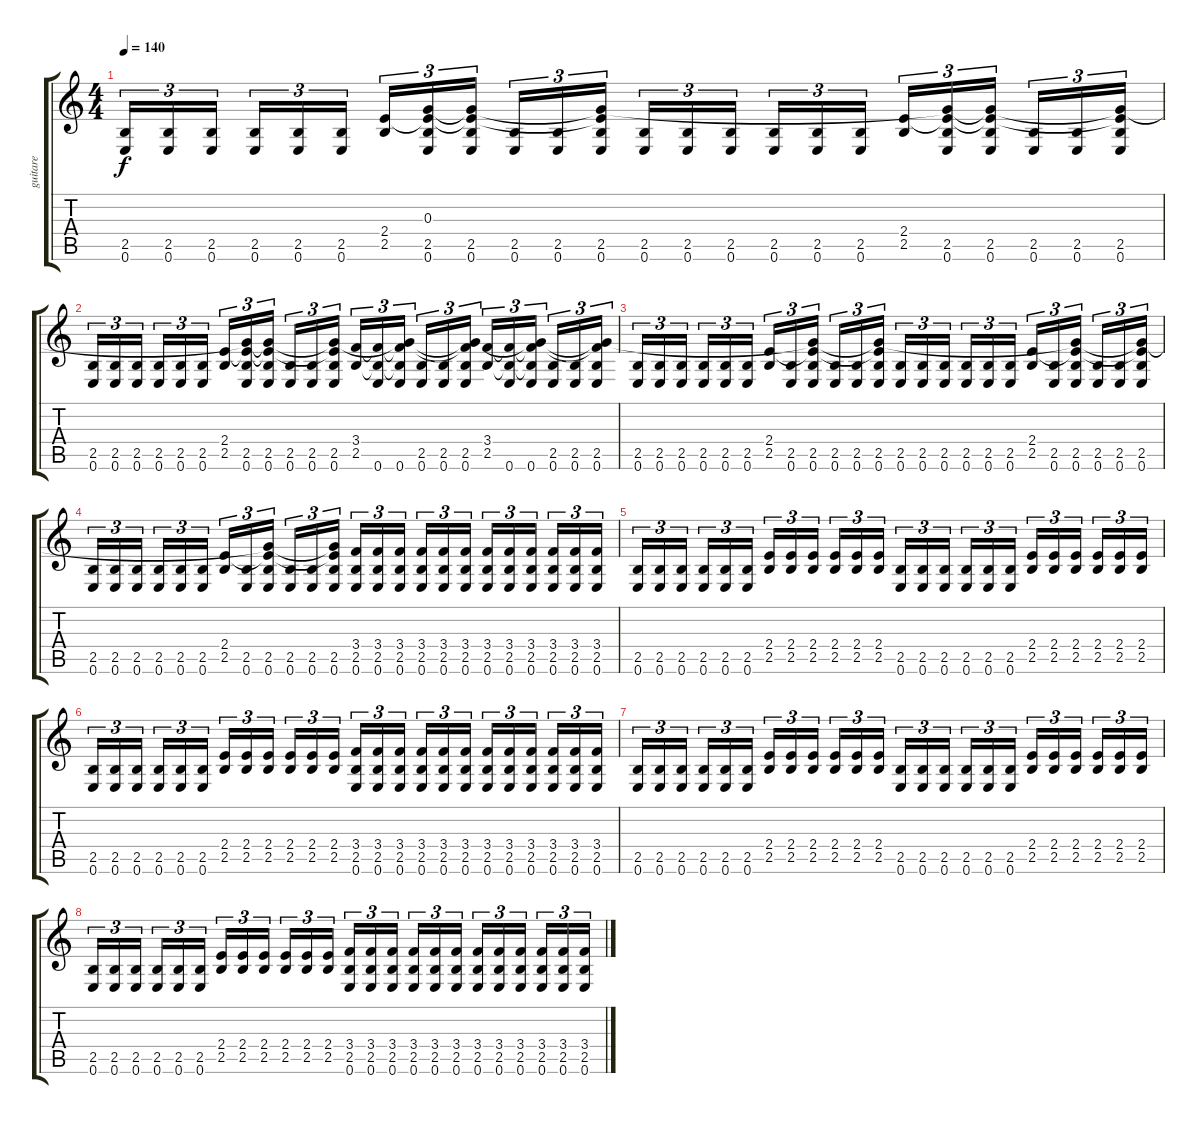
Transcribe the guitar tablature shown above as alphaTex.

\track ("guitare" "guitare") {instrument distortionguitar}
\staff {score tabs}
\tuning (E4 B3 G3 D3 A2 E2) {hide}
\ts (4 4)
\tempo 140
\clef g2
\ks c
(2.5 0.6).16{tu (3 2) dy f} (2.5 0.6).16{tu (3 2)} (2.5 0.6).16{tu (3 2)} (2.5 0.6).16{tu (3 2)} (2.5 0.6).16{tu (3 2)} (2.5 0.6).16{tu (3 2)} (2.4 2.5).16{tu (3 2)} (0.3 2.4{t} 2.5 0.6).16{tu (3 2)} (0.3{t} 2.4{t} 2.5 0.6).16{tu (3 2)} (2.5 0.6).16{tu (3 2)} (2.5 0.6).16{tu (3 2)} (0.3{t} 2.4{t} 2.5 0.6).16{tu (3 2)} (2.5 0.6).16{tu (3 2)} (2.5 0.6).16{tu (3 2)} (2.5 0.6).16{tu (3 2)} (2.5 0.6).16{tu (3 2)} (2.5 0.6).16{tu (3 2)} (2.5 0.6).16{tu (3 2)} (2.4 2.5).16{tu (3 2)} (0.3{t} 2.4{t} 2.5 0.6).16{tu (3 2)} (0.3{t} 2.4{t} 2.5 0.6).16{tu (3 2)} (2.5 0.6).16{tu (3 2)} (2.5 0.6).16{tu (3 2)} (0.3{t} 2.4{t} 2.5 0.6).16{tu (3 2)} |
(2.5 0.6).16{tu (3 2)} (2.5 0.6).16{tu (3 2)} (2.5 0.6).16{tu (3 2)} (2.5 0.6).16{tu (3 2)} (2.5 0.6).16{tu (3 2)} (2.5 0.6).16{tu (3 2)} (2.4 2.5).16{tu (3 2)} (0.3{t} 2.4{t} 2.5 0.6).16{tu (3 2)} (0.3{t} 2.4{t} 2.5 0.6).16{tu (3 2)} (2.5 0.6).16{tu (3 2)} (2.5 0.6).16{tu (3 2)} (0.3{t} 2.4{t} 2.5 0.6).16{tu (3 2)} (3.4 2.5).16{tu (3 2)} (3.4{t} 2.5{t} 0.6).16{tu (3 2)} (0.3{t} 3.4{t} 2.5{t} 0.6).16{tu (3 2)} (2.5 0.6).16{tu (3 2)} (2.5 0.6).16{tu (3 2)} (0.3{t} 3.4{t} 2.5 0.6).16{tu (3 2)} (3.4 2.5).16{tu (3 2)} (3.4{t} 2.5{t} 0.6).16{tu (3 2)} (0.3{t} 3.4{t} 2.5{t} 0.6).16{tu (3 2)} (2.5 0.6).16{tu (3 2)} (2.5 0.6).16{tu (3 2)} (0.3{t} 3.4{t} 2.5 0.6).16{tu (3 2)} |
(2.5 0.6).16{tu (3 2)} (2.5 0.6).16{tu (3 2)} (2.5 0.6).16{tu (3 2)} (2.5 0.6).16{tu (3 2)} (2.5 0.6).16{tu (3 2)} (2.5 0.6).16{tu (3 2)} (2.4 2.5).16{tu (3 2)} (2.5 0.6).16{tu (3 2)} (0.3{t} 2.4{t} 2.5 0.6).16{tu (3 2)} (2.5 0.6).16{tu (3 2)} (2.5 0.6).16{tu (3 2)} (0.3{t} 2.4{t} 2.5 0.6).16{tu (3 2)} (2.5 0.6).16{tu (3 2)} (2.5 0.6).16{tu (3 2)} (2.5 0.6).16{tu (3 2)} (2.5 0.6).16{tu (3 2)} (2.5 0.6).16{tu (3 2)} (2.5 0.6).16{tu (3 2)} (2.4 2.5).16{tu (3 2)} (2.5 0.6).16{tu (3 2)} (0.3{t} 2.4{t} 2.5 0.6).16{tu (3 2)} (2.5 0.6).16{tu (3 2)} (2.5 0.6).16{tu (3 2)} (0.3{t} 2.4{t} 2.5 0.6).16{tu (3 2)} |
(2.5 0.6).16{tu (3 2)} (2.5 0.6).16{tu (3 2)} (2.5 0.6).16{tu (3 2)} (2.5 0.6).16{tu (3 2)} (2.5 0.6).16{tu (3 2)} (2.5 0.6).16{tu (3 2)} (2.4 2.5).16{tu (3 2)} (2.5 0.6).16{tu (3 2)} (0.3{t} 2.4{t} 2.5 0.6).16{tu (3 2)} (2.5 0.6).16{tu (3 2)} (2.5 0.6).16{tu (3 2)} (0.3{t} 2.4{t} 2.5 0.6).16{tu (3 2)} (3.4 2.5 0.6).16{tu (3 2)} (3.4 2.5 0.6).16{tu (3 2)} (3.4 2.5 0.6).16{tu (3 2)} (3.4 2.5 0.6).16{tu (3 2)} (3.4 2.5 0.6).16{tu (3 2)} (3.4 2.5 0.6).16{tu (3 2)} (3.4 2.5 0.6).16{tu (3 2)} (3.4 2.5 0.6).16{tu (3 2)} (3.4 2.5 0.6).16{tu (3 2)} (3.4 2.5 0.6).16{tu (3 2)} (3.4 2.5 0.6).16{tu (3 2)} (3.4 2.5 0.6).16{tu (3 2)} |
(2.5 0.6).16{tu (3 2)} (2.5 0.6).16{tu (3 2)} (2.5 0.6).16{tu (3 2)} (2.5 0.6).16{tu (3 2)} (2.5 0.6).16{tu (3 2)} (2.5 0.6).16{tu (3 2)} (2.4 2.5).16{tu (3 2)} (2.4 2.5).16{tu (3 2)} (2.4 2.5).16{tu (3 2)} (2.4 2.5).16{tu (3 2)} (2.4 2.5).16{tu (3 2)} (2.4 2.5).16{tu (3 2)} (2.5 0.6).16{tu (3 2)} (2.5 0.6).16{tu (3 2)} (2.5 0.6).16{tu (3 2)} (2.5 0.6).16{tu (3 2)} (2.5 0.6).16{tu (3 2)} (2.5 0.6).16{tu (3 2)} (2.4 2.5).16{tu (3 2)} (2.4 2.5).16{tu (3 2)} (2.4 2.5).16{tu (3 2)} (2.4 2.5).16{tu (3 2)} (2.4 2.5).16{tu (3 2)} (2.4 2.5).16{tu (3 2)} |
(2.5 0.6).16{tu (3 2)} (2.5 0.6).16{tu (3 2)} (2.5 0.6).16{tu (3 2)} (2.5 0.6).16{tu (3 2)} (2.5 0.6).16{tu (3 2)} (2.5 0.6).16{tu (3 2)} (2.4 2.5).16{tu (3 2)} (2.4 2.5).16{tu (3 2)} (2.4 2.5).16{tu (3 2)} (2.4 2.5).16{tu (3 2)} (2.4 2.5).16{tu (3 2)} (2.4 2.5).16{tu (3 2)} (3.4 2.5 0.6).16{tu (3 2)} (3.4 2.5 0.6).16{tu (3 2)} (3.4 2.5 0.6).16{tu (3 2)} (3.4 2.5 0.6).16{tu (3 2)} (3.4 2.5 0.6).16{tu (3 2)} (3.4 2.5 0.6).16{tu (3 2)} (3.4 2.5 0.6).16{tu (3 2)} (3.4 2.5 0.6).16{tu (3 2)} (3.4 2.5 0.6).16{tu (3 2)} (3.4 2.5 0.6).16{tu (3 2)} (3.4 2.5 0.6).16{tu (3 2)} (3.4 2.5 0.6).16{tu (3 2)} |
(2.5 0.6).16{tu (3 2)} (2.5 0.6).16{tu (3 2)} (2.5 0.6).16{tu (3 2)} (2.5 0.6).16{tu (3 2)} (2.5 0.6).16{tu (3 2)} (2.5 0.6).16{tu (3 2)} (2.4 2.5).16{tu (3 2)} (2.4 2.5).16{tu (3 2)} (2.4 2.5).16{tu (3 2)} (2.4 2.5).16{tu (3 2)} (2.4 2.5).16{tu (3 2)} (2.4 2.5).16{tu (3 2)} (2.5 0.6).16{tu (3 2)} (2.5 0.6).16{tu (3 2)} (2.5 0.6).16{tu (3 2)} (2.5 0.6).16{tu (3 2)} (2.5 0.6).16{tu (3 2)} (2.5 0.6).16{tu (3 2)} (2.4 2.5).16{tu (3 2)} (2.4 2.5).16{tu (3 2)} (2.4 2.5).16{tu (3 2)} (2.4 2.5).16{tu (3 2)} (2.4 2.5).16{tu (3 2)} (2.4 2.5).16{tu (3 2)} |
(2.5 0.6).16{tu (3 2)} (2.5 0.6).16{tu (3 2)} (2.5 0.6).16{tu (3 2)} (2.5 0.6).16{tu (3 2)} (2.5 0.6).16{tu (3 2)} (2.5 0.6).16{tu (3 2)} (2.4 2.5).16{tu (3 2)} (2.4 2.5).16{tu (3 2)} (2.4 2.5).16{tu (3 2)} (2.4 2.5).16{tu (3 2)} (2.4 2.5).16{tu (3 2)} (2.4 2.5).16{tu (3 2)} (3.4 2.5 0.6).16{tu (3 2)} (3.4 2.5 0.6).16{tu (3 2)} (3.4 2.5 0.6).16{tu (3 2)} (3.4 2.5 0.6).16{tu (3 2)} (3.4 2.5 0.6).16{tu (3 2)} (3.4 2.5 0.6).16{tu (3 2)} (3.4 2.5 0.6).16{tu (3 2)} (3.4 2.5 0.6).16{tu (3 2)} (3.4 2.5 0.6).16{tu (3 2)} (3.4 2.5 0.6).16{tu (3 2)} (3.4 2.5 0.6).16{tu (3 2)} (3.4 2.5 0.6).16{tu (3 2)}
